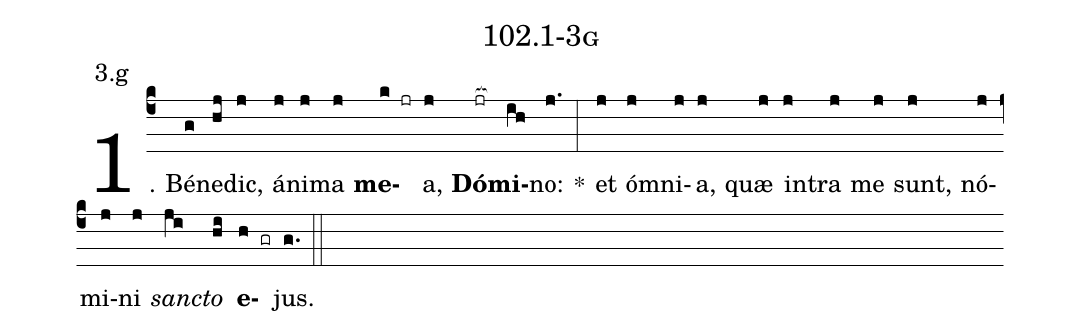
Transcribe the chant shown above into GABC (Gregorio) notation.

name: 102.1-3g;
annotation: 3.g;
%%
(c4)1. Bé(g)ne(hj)dic,(j) á(j)ni(j)ma(j) <b>me</b>(k jr)a,(j) <b>Dó</b>(jr[ocb:1{])<b>mi</b>(ih[ocb:0}])no:(j.) *(:) et(j) óm(j)ni(j)a,(j) quæ(j) in(j)tra(j) me(j) sunt,(j) nó(j)mi(j)ni(j) <i>sanc</i>(ji)<i>to</i>(hi) <b>e</b>(h gr)jus.(g.) (::)
